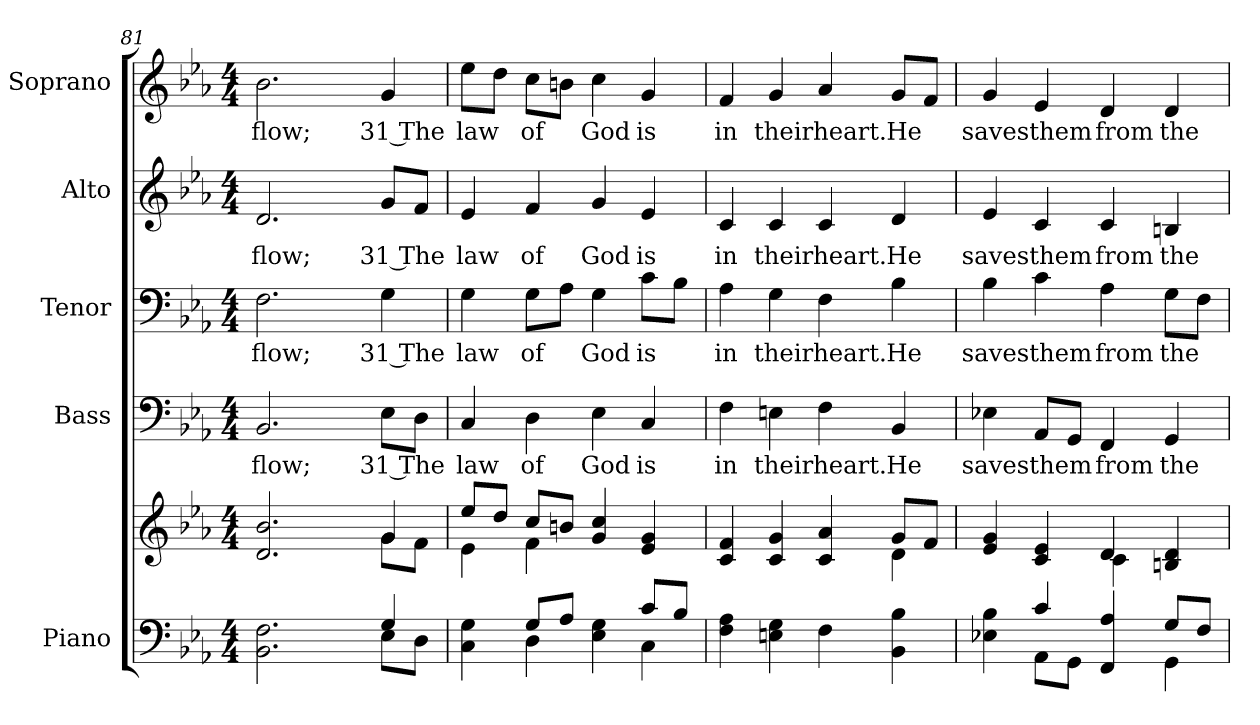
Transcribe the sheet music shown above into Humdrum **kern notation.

**kern	**kern	**kern	**text	**kern	**text	**kern	**text	**kern	**text
*part5	*part5	*part4	*part4	*part3	*part3	*part2	*part2	*part1	*part1
*staff6	*staff5	*staff4	*staff4	*staff3	*staff3	*staff2	*staff2	*staff1	*staff1
*I"Piano	*	*I"Bass	*	*I"Tenor	*	*I"Alto	*	*I"Soprano	*
*I'Pno.	*	*I'B.	*	*I'T.	*	*I'A.	*	*I'S.	*
!!LO:PB:g=z
*clefF4	*clefG2	*clefF4	*	*clefF4	*	*clefG2	*	*clefG2	*
*k[b-e-a-]	*k[b-e-a-]	*k[b-e-a-]	*	*k[b-e-a-]	*	*k[b-e-a-]	*	*k[b-e-a-]	*
*E-:	*E-:	*E-:	*	*E-:	*	*E-:	*	*E-:	*
*M4/4	*M4/4	*M4/4	*	*M4/4	*	*M4/4	*	*M4/4	*
=81	=81	=81	=81	=81	=81	=81	=81	=81	=81
*^	*^	*	*	*	*	*	*	*	*
!	!	!	!	!	!LO:LY:b:color=#000000	!	!	!	!	!	!
!	!	!	!	!	!	!	!LO:LY:b:color=#000000	!	!	!	!
!	!	!	!	!	!	!	!	!	!LO:LY:b:color=#000000	!	!
!	!	!	!	!	!	!	!	!	!	!	!LO:LY:b:color=#000000
2.BB-i\ 2.Fi	2ryy	2.di/ 2.b-i	2ryy	2.BB-i/	flow;	2.Fi\	flow;	2.di/	flow;	2.b-i\	flow;
.	4ryy	.	4ryy	.	.	.	.	.	.	.	.
!	!	!	!	!	!LO:LY:b:color=#000000	!	!	!	!	!	!
!	!	!	!	!	!	!	!LO:LY:b:color=#000000	!	!	!	!
!	!	!	!	!	!	!	!	!	!LO:LY:b:color=#000000	!	!
!	!	!	!	!	!	!	!	!	!	!	!LO:LY:b:color=#000000
4Gi/	8E-i\L	4gi/	8gi\L	8E-i\L	31 The	4Gi\	31 The	8gi/L	31 The	4gi/	31 The
.	8Di\J	.	8fi\J	8Di\J	.	.	.	8fi/J	.	.	.
=82	=82	=82	=82	=82	=82	=82	=82	=82	=82	=82	=82
!	!	!	!	!	!LO:LY:b:color=#000000	!	!	!	!	!	!
!	!	!	!	!	!	!	!LO:LY:b:color=#000000	!	!	!	!
!	!	!	!	!	!	!	!	!	!LO:LY:b:color=#000000	!	!
!	!	!	!	!	!	!	!	!	!	!	!LO:LY:b:color=#000000
4Ci\ 4Gi	4ryy	8ee-i/L	4e-i\	4Ci/	law	4Gi\	law	4e-i/	law	8ee-i\L	law
.	.	8ddi/J	.	.	.	.	.	.	.	8ddi\J	.
!	!	!	!	!	!LO:LY:b:color=#000000	!	!	!	!	!	!
!	!	!	!	!	!	!	!LO:LY:b:color=#000000	!	!	!	!
!	!	!	!	!	!	!	!	!	!LO:LY:b:color=#000000	!	!
!	!	!	!	!	!	!	!	!	!	!	!LO:LY:b:color=#000000
8Gi/L	4Di\	8cci/L	4fi\	4Di\	of	8Gi\L	of	4fi/	of	8cci\L	of
8A-i/J	.	8bni/J	.	.	.	8A-i\J	.	.	.	8bni\J	.
!	!	!	!	!	!LO:LY:b:color=#000000	!	!	!	!	!	!
!	!	!	!	!	!	!	!LO:LY:b:color=#000000	!	!	!	!
!	!	!	!	!	!	!	!	!	!LO:LY:b:color=#000000	!	!
!	!	!	!	!	!	!	!	!	!	!	!LO:LY:b:color=#000000
4E-i\ 4Gi	4ryy	4gi/ 4cci	2ryy	4E-i\	God	4Gi\	God	4gi/	God	4cci\	God
!	!	!	!	!	!LO:LY:b:color=#000000	!	!	!	!	!	!
!	!	!	!	!	!	!	!LO:LY:b:color=#000000	!	!	!	!
!	!	!	!	!	!	!	!	!	!LO:LY:b:color=#000000	!	!
!	!	!	!	!	!	!	!	!	!	!	!LO:LY:b:color=#000000
8ci/L	4Ci\	4e-i/ 4gi	.	4Ci/	is	8ci\L	is	4e-i/	is	4gi/	is
8B-i/J	.	.	.	.	.	8B-i\J	.	.	.	.	.
*v	*v	*	*	*	*	*	*	*	*	*	*
=83	=83	=83	=83	=83	=83	=83	=83	=83	=83	=83
!	!	!	!	!LO:LY:b:color=#000000	!	!	!	!	!	!
!	!	!	!	!	!	!LO:LY:b:color=#000000	!	!	!	!
!	!	!	!	!	!	!	!	!LO:LY:b:color=#000000	!	!
!	!	!	!	!	!	!	!	!	!	!LO:LY:b:color=#000000
4Fi\ 4A-i	4ci/ 4fi	2ryy	4Fi\	in	4A-i\	in	4ci/	in	4fi/	in
!	!	!	!	!LO:LY:b:color=#000000	!	!	!	!	!	!
!	!	!	!	!	!	!LO:LY:b:color=#000000	!	!	!	!
!	!	!	!	!	!	!	!	!LO:LY:b:color=#000000	!	!
!	!	!	!	!	!	!	!	!	!	!LO:LY:b:color=#000000
4Eni\ 4Gi	4ci/ 4gi	.	4Eni\	their	4Gi\	their	4ci/	their	4gi/	their
!	!	!	!	!LO:LY:b:color=#000000	!	!	!	!	!	!
!	!	!	!	!	!	!LO:LY:b:color=#000000	!	!	!	!
!	!	!	!	!	!	!	!	!LO:LY:b:color=#000000	!	!
!	!	!	!	!	!	!	!	!	!	!LO:LY:b:color=#000000
4Fi\	4ci/ 4a-i	4ryy	4Fi\	heart.	4Fi\	heart.	4ci/	heart.	4a-i/	heart.
!	!	!	!	!LO:LY:b:color=#000000	!	!	!	!	!	!
!	!	!	!	!	!	!LO:LY:b:color=#000000	!	!	!	!
!	!	!	!	!	!	!	!	!LO:LY:b:color=#000000	!	!
!	!	!	!	!	!	!	!	!	!	!LO:LY:b:color=#000000
4BB-i\ 4B-i	8gi/L	4di\	4BB-i/	He	4B-i\	He	4di/	He	8gi/L	He
.	8fi/J	.	.	.	.	.	.	.	8fi/J	.
=84	=84	=84	=84	=84	=84	=84	=84	=84	=84	=84
*^	*	*	*	*	*	*	*	*	*	*
!	!	!	!	!	!LO:LY:b:color=#000000	!	!	!	!	!	!
!	!	!	!	!	!	!	!LO:LY:b:color=#000000	!	!	!	!
!	!	!	!	!	!	!	!	!	!LO:LY:b:color=#000000	!	!
!	!	!	!	!	!	!	!	!	!	!	!LO:LY:b:color=#000000
4E-Xi\ 4B-i	4ryy	4e-i/ 4gi	2ryy	4E-Xi\	saves	4B-i\	saves	4e-i/	saves	4gi/	saves
!	!	!	!	!	!LO:LY:b:color=#000000	!	!	!	!	!	!
!	!	!	!	!	!	!	!LO:LY:b:color=#000000	!	!	!	!
!	!	!	!	!	!	!	!	!	!LO:LY:b:color=#000000	!	!
!	!	!	!	!	!	!	!	!	!	!	!LO:LY:b:color=#000000
4ci/	8AA-i\L	4ci/ 4e-i	.	8AA-i/L	them	4ci\	them	4ci/	them	4e-i/	them
.	8GGi\J	.	.	8GGi/J	.	.	.	.	.	.	.
!	!	!	!	!	!LO:LY:b:color=#000000	!	!	!	!	!	!
!	!	!	!	!	!	!	!LO:LY:b:color=#000000	!	!	!	!
!	!	!	!	!	!	!	!	!	!LO:LY:b:color=#000000	!	!
!	!	!	!	!	!	!	!	!	!	!	!LO:LY:b:color=#000000
4FFi/ 4A-i	4ryy	4di/	4ci\	4FFi/	from	4A-i\	from	4ci/	from	4di/	from
!	!	!	!	!	!LO:LY:b:color=#000000	!	!	!	!	!	!
!	!	!	!	!	!	!	!LO:LY:b:color=#000000	!	!	!	!
!	!	!	!	!	!	!	!	!	!LO:LY:b:color=#000000	!	!
!	!	!	!	!	!	!	!	!	!	!	!LO:LY:b:color=#000000
8Gi/L	4GGi\	4Bni/ 4di	4ryy	4GGi/	the	8Gi\L	the	4Bni/	the	4di/	the
8Fi/J	.	.	.	.	.	8Fi\J	.	.	.	.	.
*v	*v	*	*	*	*	*	*	*	*	*	*
*	*v	*v	*	*	*	*	*	*	*	*
=	=	=	=	=	=	=	=	=	=
*-	*-	*-	*-	*-	*-	*-	*-	*-	*-
